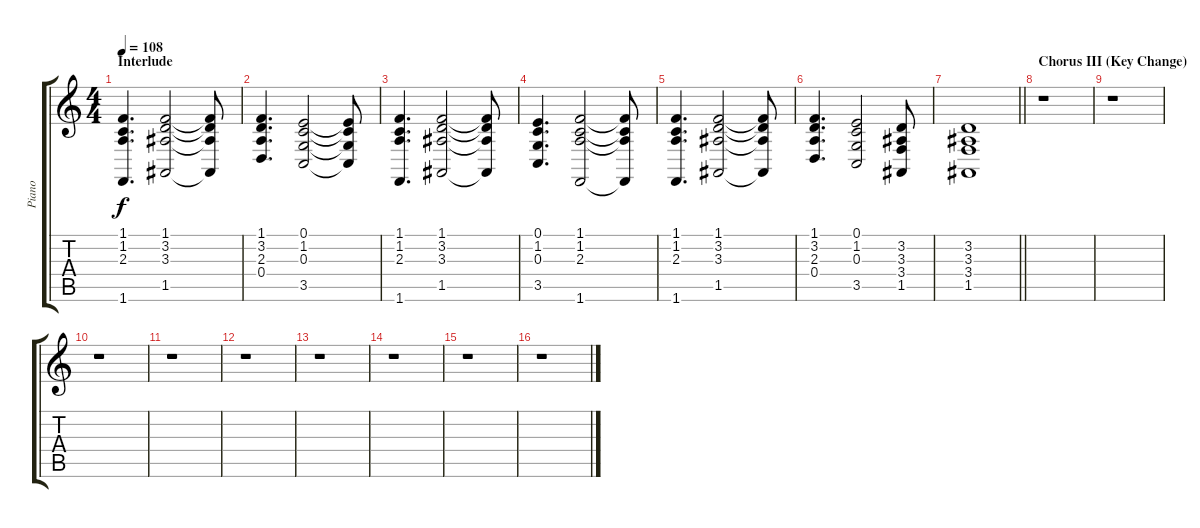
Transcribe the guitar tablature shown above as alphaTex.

\track ("Piano" "Piano") {instrument brightacousticpiano}
\staff {score tabs}
\tuning (E4 B3 G3 D3 A2 E2) {hide}
\ts (4 4)
\section ("" "Interlude")
\tempo 108
\clef g2
\ks c
(1.1 1.2 2.3 1.6).4{d dy f} (1.1 3.2 3.3 1.5).2 (1.1{t} 3.2{t} 3.3{t} 1.5{t}).8 |
(1.1 3.2 2.3 0.4).4{d} (0.1 1.2 0.3 3.5).2 (0.1{t} 1.2{t} 0.3{t} 3.5{t}).8 |
(1.1 1.2 2.3 1.6).4{d} (1.1 3.2 3.3 1.5).2 (1.1{t} 3.2{t} 3.3{t} 1.5{t}).8 |
(0.1 1.2 0.3 3.5).4{d} (1.1 1.2 2.3 1.6).2 (1.1{t} 1.2{t} 2.3{t} 1.6{t}).8 |
(1.1 1.2 2.3 1.6).4{d} (1.1 3.2 3.3 1.5).2 (1.1{t} 3.2{t} 3.3{t} 1.5{t}).8 |
(1.1 3.2 2.3 0.4).4{d} (0.1 1.2 0.3 3.5).2 (3.2 3.3 3.4 1.5).8 |
\barLineRight lightlight
(3.2 3.3 3.4 1.5).1 |
\section ("" "Chorus III (Key Change)")
r.1 |
r.1 |
r.1 |
r.1 |
r.1 |
r.1 |
r.1 |
r.1 |
r.1
